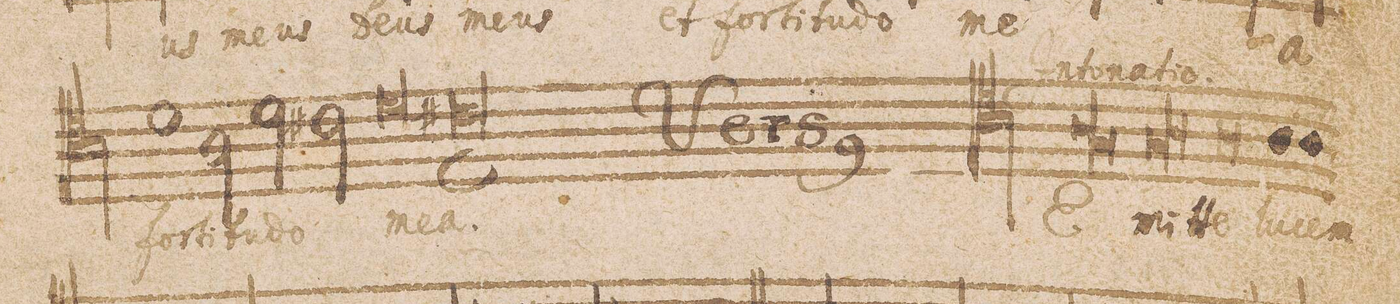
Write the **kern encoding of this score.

**kern	**text
*I"Tenore.	*
*clefC4	*
*k[]	*
*met(C|)	*
*M2/1	*
1d\	for-
=31-	=31-
2A\	-ti-
2d\	-tu-
2c#X\	-do
=32-	=32-
0d	me-
=33-	=33-
0c#X;<	-a.
=||	=||
*>B	*
*lig	*
A	E-
G	.
*Xlig	*
*lig	*
G	-mit-
A	.
*Xlig	*
A	-te
A	lu-
A	-cem
*-	*-
